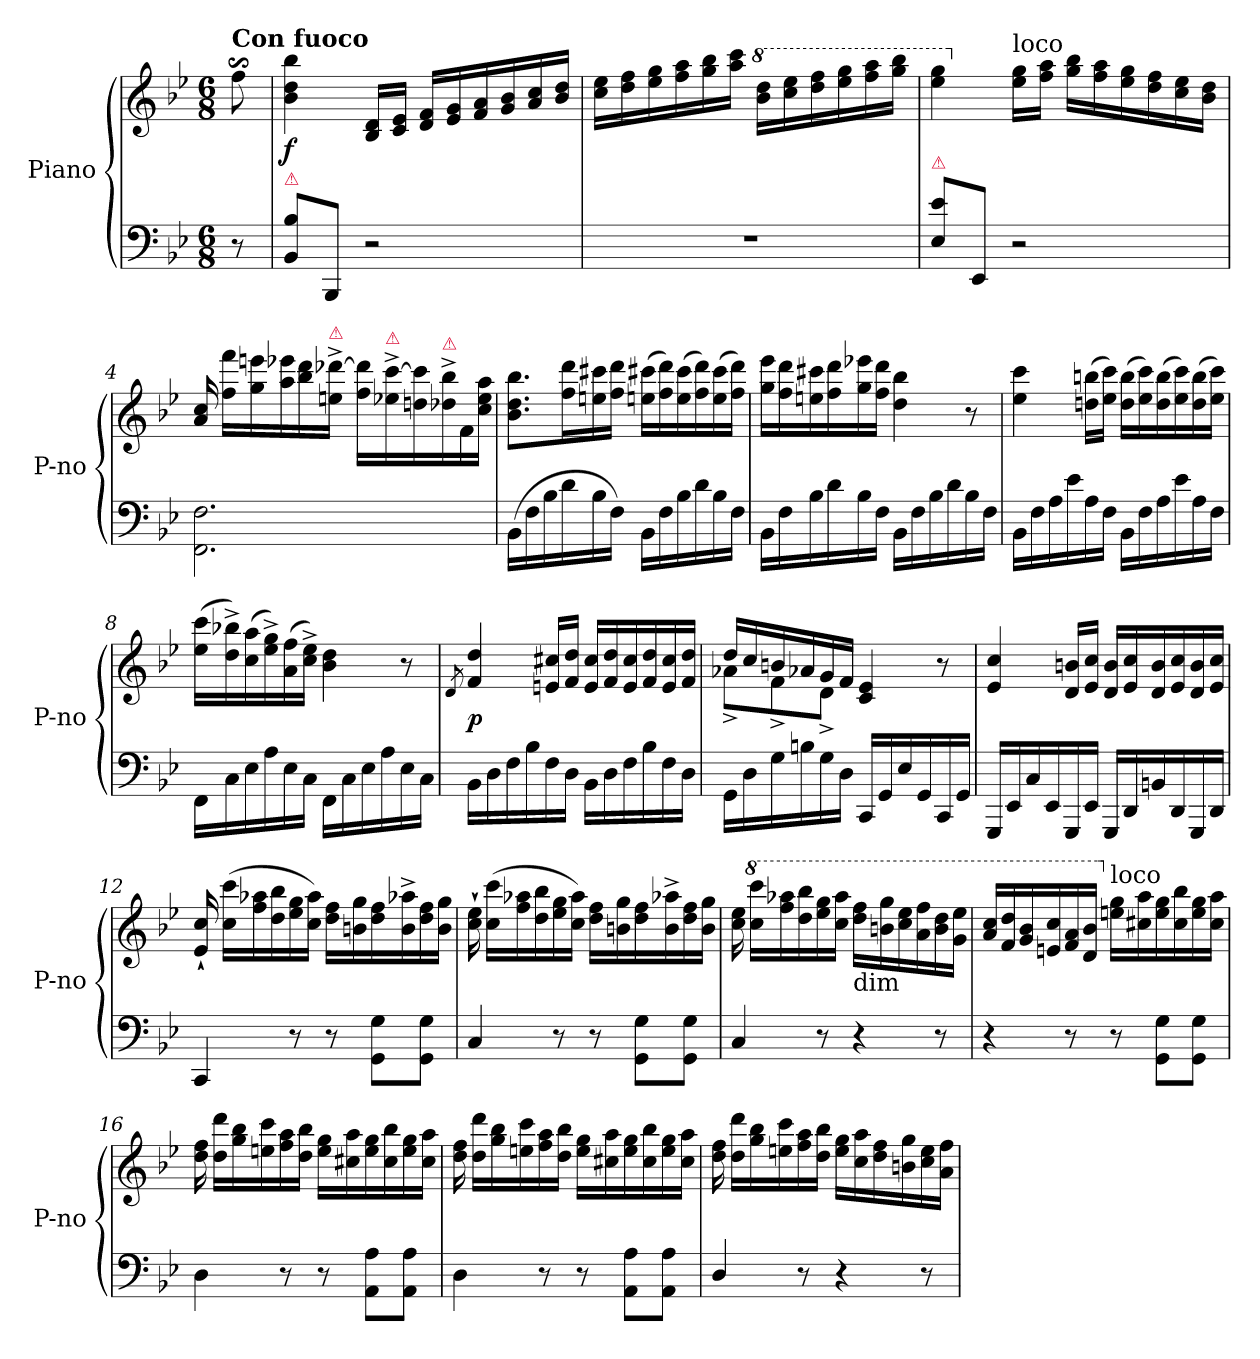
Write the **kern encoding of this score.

**kern	**kern	**dynam
*part1	*part1	*part1
*staff2	*staff1	*staff1/2
*I"Piano	*	*
*I'P-no	*	*
*clefF4	*clefG2	*
*k[b-e-]	*k[b-e-]	*
*M6/8	*M6/8	*
=	=	=
!	!LO:TX:a:B:t=Con fuoco	!
8r	8ffs$SS\	.
=1	=1	=1
!LO:TX:a:color=crimson:t=⚠	!	!
8BB-\ 8B-\L	4b-\ 4dd\ 4bb-\	f
8BBB-/J	.	.
2r	16B-/ 16d/LL	.
.	16c/ 16e-/JJ	.
.	16d/ 16f/LL	.
.	16e-/ 16g/	.
.	16f/ 16a/	.
.	16g/ 16b-/	.
.	16a/ 16cc/	.
.	16b-/ 16dd/JJ	.
=2	=2	=2
2.r	16cc\ 16ee-\LL	.
.	16dd\ 16ff\	.
.	16ee-\ 16gg\	.
.	16ff\ 16aa\	.
.	16gg\ 16bb-\	.
.	16aa\ 16ccc\JJ	.
*	*8va	*
.	16bb-\ 16ddd\LL	.
.	16ccc\ 16eee-\	.
.	16ddd\ 16fff\	.
.	16eee-\ 16ggg\	.
.	16fff\ 16aaa\	.
.	16ggg\ 16bbb-\JJ	.
=3	=3	=3
!LO:TX:a:color=crimson:t=⚠	!	!
8E-\ 8e-\L	4eee-\ 4ggg\	.
8EE-/J	.	.
*	*X8va	*
!	!LO:TX:a:t=loco	!
2r	16ee-\ 16gg\LL	.
.	16ff\ 16aa\JJ	.
.	16gg\ 16bb-\LL	.
.	16ff\ 16aa\	.
.	16ee-\ 16gg\	.
.	16dd\ 16ff\	.
.	16cc\ 16ee-\	.
.	16b-\ 16dd\JJ	.
=4	=4	=4
2.FF\ 2.F\	16a/ 16cc/	.
.	16ff\ 16fff\LL	.
.	16gg\ 16eeen\	.
.	16aa\ 16eee-X\	.
.	16bb-\ 16ddd\	.
!	!LO:TX:a:color=crimson:t=⚠	!
.	16een^\ [16ddd-X^\JJ	.
.	16ff\ 16ddd-]\LL	.
!	!LO:TX:a:color=crimson:t=⚠	!
.	16ee-X^\ [16ccc^\	.
.	16ddn\ 16ccc]\	.
!	!LO:TX:a:color=crimson:t=⚠	!
.	16dd-X^\ 16bb-^\	.
.	16f\	.
.	16cc\ 16ee-\ 16aa\JJ	.
=5	=5	=5
(16BB-\LL	8.b-\ 8.dd\ 8.bb-\L	.
16F\	.	.
16B-\	.	.
16d\	16ff\ 16ddd\L	.
16B-\	16een\ 16ccc#X\	.
16F\JJ)	16ff\ 16ddd\JJ	.
16BB-\LL	(16een\ 16ccc#X\LL	.
16F\	16ff\ 16ddd\)	.
16B-\	(16ee\ 16ccc#\	.
16d\	16ff\ 16ddd\)	.
16B-\	(16ee\ 16ccc#\	.
16F\JJ	16ff\ 16ddd\JJ)	.
=6	=6	=6
16BB-\LL	16gg\ 16eee-\LL	.
16F\	16ff\ 16ddd\	.
16B-\	16een\ 16ccc#X\	.
16d\	16ff\ 16ddd\	.
16B-\	16gg\ 16eee-X\	.
16F\JJ	16ff\ 16ddd\JJ	.
16BB-\LL	4dd\ 4bb-\	.
16F\	.	.
16B-\	.	.
16d\	.	.
16B-\	8r	.
16F\JJ	.	.
=7	=7	=7
16BB-\LL	4ee-\ 4ccc\	.
16F\	.	.
16A\	.	.
16e-\	.	.
16A\	(16ddn\ 16bbn\LL	.
16F\JJ	16ee-\ 16ccc\JJ)	.
16BB-\LL	(16dd\ 16bb\LL	.
16F\	16ee-\ 16ccc\)	.
16A\	(16dd\ 16bb\	.
16e-\	16ee-\ 16ccc\)	.
16A\	(16dd\ 16bb\	.
16F\JJ	16ee-\ 16ccc\JJ)	.
=8	=8	=8
16FF\LL	(16ee-\ 16ccc\LL	.
16C\	16dd^\ 16bb-X^\)	.
16E-\	(16cc\ 16aa\	.
16A\	16ee-^\ 16gg^\)	.
16E-\	(16a\ 16ff\	.
16C\JJ	16cc^\ 16ee-^\JJ)	.
16FF\LL	4b-\ 4dd\	.
16C\	.	.
16E-\	.	.
16A\	.	.
16E-\	8r	.
16C\JJ	.	.
=9	=9	=9
.	8qd/	.
16BB-\LL	4f/ 4dd/	p
16D\	.	.
16F\	.	.
16B-\	.	.
16F\	16en/ 16cc#X/LL	.
16D\JJ	16f/ 16dd/JJ	.
16BB-\LL	16e/ 16cc#/LL	.
16D\	16f/ 16dd/	.
16F\	16e/ 16cc#/	.
16B-\	16f/ 16dd/	.
16F\	16e/ 16cc#/	.
16D\JJ	16f/ 16dd/JJ	.
=10	=10	=10
*	*^	*
16GG\LL	16dd/LL	8a-X^\L	.
16D\	16cc/	.	.
16G\	16bn/	8f^\	.
16Bn\	16a-X/	.	.
16G\	16g/	8d^\J	.
16D\JJ	16f/JJ	.	.
16CC/LL	4c/ 4e-/	4rcyy	.
16GG/	.	.	.
16E-/	.	.	.
16GG/	.	.	.
16CC/	8r	8reyy	.
16GG/JJ	.	.	.
*	*v	*v	*
=11	=11	=11
16GGG/LL	4e-/ 4cc/	.
16EE-/	.	.
16C/	.	.
16EE-/	.	.
16GGG/	16d/ 16bn/LL	.
16EE-/JJ	16e-/ 16cc/JJ	.
16GGG/LL	16d/ 16b/LL	.
16DD/	16e-/ 16cc/	.
16BBn/	16d/ 16b/	.
16DD/	16e-/ 16cc/	.
16GGG/	16d/ 16b/	.
16DD/JJ	16e-/ 16cc/JJ	.
=12	=12	=12
4CC/	16e-`/ 16cc`/	.
.	(16cc\ 16ccc\LL	.
.	16ff\ 16aa-X\	.
.	16dd\ 16bb-\	.
8r	16ee-\ 16gg\	.
.	16cc\ 16aa-\JJ)	.
8r	16dd\ 16ff\LL	.
.	16bn\ 16gg\	.
8GG\ 8G\L	16dd\ 16ff\	.
.	16b^\ 16aa-X^\	.
8GG\ 8G\J	16dd\ 16ff\	.
.	16b\ 16gg\JJ	.
=13	=13	=13
4C/	16cc`\ 16ee-`\	.
.	(16cc\ 16ccc\LL	.
.	16ff\ 16aa-X\	.
.	16dd\ 16bb-\	.
8r	16ee-\ 16gg\	.
.	16cc\ 16aa-\JJ)	.
8r	16dd\ 16ff\LL	.
.	16bn\ 16gg\	.
8GG\ 8G\L	16dd\ 16ff\	.
.	16b^\ 16aa-X^\	.
8GG\ 8G\J	16dd\ 16ff\	.
.	16b\ 16gg\JJ	.
=14	=14	=14
4C/	16cc\ 16ee-\	.
*	*8va	*
.	16ccc\ 16cccc\LL	.
.	16fff\ 16aaa-X\	.
.	16ddd\ 16bbb-\	.
8r	16eee-\ 16ggg\	.
.	16ccc\ 16aaa-\JJ	.
!	!LO:TX:c:t=dim	!
4r	16ddd\ 16fff\LL	.
.	16bbn\ 16ggg\	.
.	16ccc\ 16eee-\	.
.	16aa\ 16fff\	.
8r	16bb\ 16ddd\	.
.	16gg\ 16eee-\JJ	.
=15	=15	=15
4r	16aa/ 16ccc/LL	.
.	16ff/ 16ddd/	.
.	16gg/ 16bb-/	.
.	16een/ 16ccc/	.
8r	16ff/ 16aa/	.
.	16dd/ 16bb-/JJ	.
*	*X8va	*
!	!LO:TX:a:t=loco	!
8r	16een\ 16gg\LL	.
.	16cc#X\ 16aa\	.
8GG\ 8G\L	16ee\ 16gg\	.
.	16cc#\ 16bb-\	.
8GG\ 8G\J	16ee\ 16gg\	.
.	16cc#\ 16aa\JJ	.
=16	=16	=16
4D\	16dd\ 16ff\	.
.	16dd\ 16ddd\LL	.
.	16gg\ 16bb-\	.
.	16een\ 16ccc\	.
8r	16ff\ 16aa\	.
.	16dd\ 16bb-\JJ	.
8r	16ee\ 16gg\LL	.
.	16cc#X\ 16aa\	.
8AA\ 8A\L	16ee\ 16gg\	.
.	16cc#\ 16bb-\	.
8AA\ 8A\J	16ee\ 16gg\	.
.	16cc#\ 16aa\JJ	.
=17	=17	=17
4D\	16dd\ 16ff\	.
.	16dd\ 16ddd\LL	.
.	16gg\ 16bb-\	.
.	16een\ 16ccc\	.
8r	16ff\ 16aa\	.
.	16dd\ 16bb-\JJ	.
8r	16ee\ 16gg\LL	.
.	16cc#X\ 16aa\	.
8AA\ 8A\L	16ee\ 16gg\	.
.	16cc#\ 16bb-\	.
8AA\ 8A\J	16ee\ 16gg\	.
.	16cc#\ 16aa\JJ	.
=18	=18	=18
4D/	16dd\ 16ff\	.
.	16dd\ 16ddd\LL	.
.	16gg\ 16bb-\	.
.	16een\ 16ccc\	.
8r	16ff\ 16aa\	.
.	16dd\ 16bb-\JJ	.
4r	16ee\ 16gg\LL	.
.	16cc\ 16aa\	.
.	16dd\ 16ff\	.
.	16bn\ 16gg\	.
8r	16cc\ 16ee\	.
.	16a\ 16ff\JJ	.
=	=	=
*-	*-	*-
